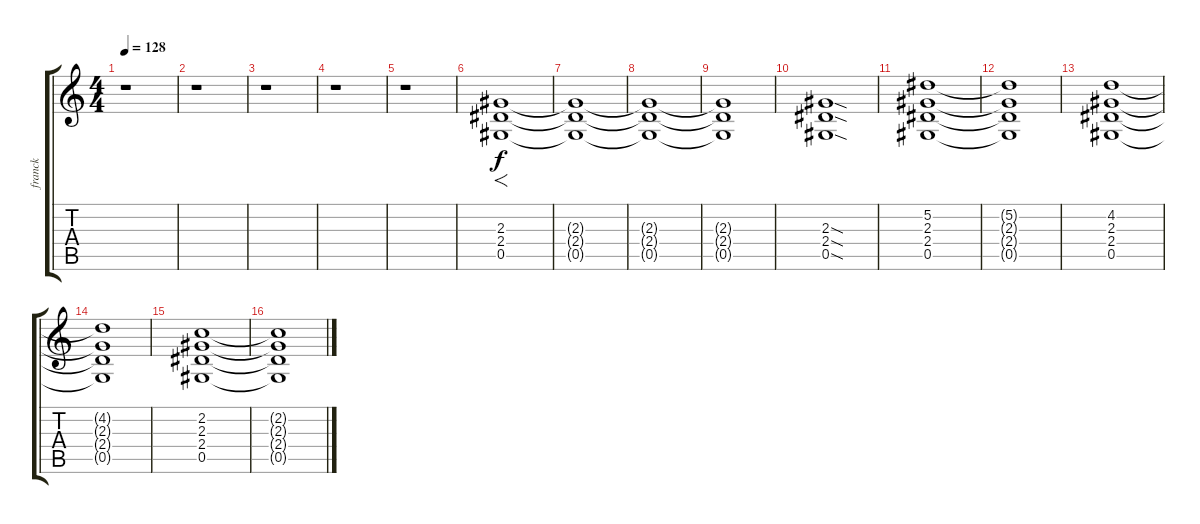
\track ("franck" "franck") {instrument distortionguitar}
\staff {score tabs}
\tuning (Eb4 Bb3 Gb3 Db3 Ab2 Eb2) {hide}
\ts (4 4)
\tempo 128
\clef g2
\ks c
r.1{dy f} |
r.1 |
r.1 |
r.1 |
r.1 |
(2.3 2.4 0.5).1{f} |
(2.3{t} 2.4{t} 0.5{t}).1 |
(2.3{t} 2.4{t} 0.5{t}).1 |
(2.3{t} 2.4{t} 0.5{t}).1 |
(2.3{sod} 2.4{sod} 0.5{sod}).1 |
(5.2 2.3 2.4 0.5).1 |
(5.2{t} 2.3{t} 2.4{t} 0.5{t}).1 |
(4.2 2.3 2.4 0.5).1 |
(4.2{t} 2.3{t} 2.4{t} 0.5{t}).1 |
(2.2 2.3 2.4 0.5).1 |
(2.2{t} 2.3{t} 2.4{t} 0.5{t}).1
